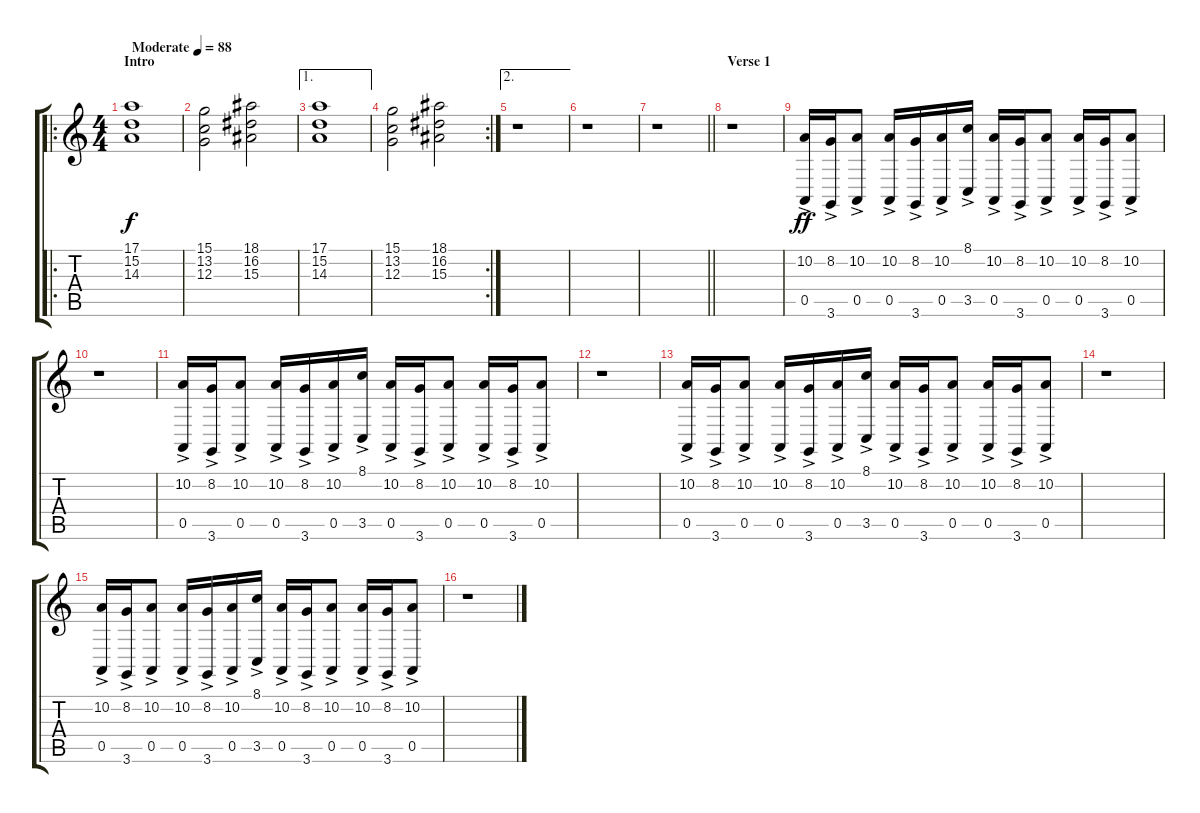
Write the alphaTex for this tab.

\track ("                           Voices 2" "          ") {instrument pad2warm}
\staff {score tabs}
\tuning (E4 B3 G3 D3 A2 E2) {hide}
\ro
\ts (4 4)
\section ("" "Intro")
\tempo (88 "Moderate")
\clef g2
\ks c
(17.1 15.2 14.3).1{dy f instrument pad2warm} |
(15.1 13.2 12.3).2 (18.1 16.2 15.3).2 |
\ae 1
(17.1 15.2 14.3).1 |
\rc 2
(15.1 13.2 12.3).2 (18.1 16.2 15.3).2 |
\ae 2
r.1 |
r.1 |
\barLineRight lightlight
r.1 |
\section ("" "Verse 1")
r.1 |
(10.2{ac} 0.5).16{dy ff} (8.2{ac} 3.6).16 (10.2{ac} 0.5).8 (10.2{ac} 0.5).16 (8.2{ac} 3.6).16 (10.2{ac} 0.5).16 (8.1{ac} 3.5).16 (10.2{ac} 0.5).16 (8.2{ac} 3.6).16 (10.2{ac} 0.5).8 (10.2{ac} 0.5).16 (8.2{ac} 3.6).16 (10.2{ac} 0.5).8 |
r.1 |
(10.2{ac} 0.5).16 (8.2{ac} 3.6).16 (10.2{ac} 0.5).8 (10.2{ac} 0.5).16 (8.2{ac} 3.6).16 (10.2{ac} 0.5).16 (8.1{ac} 3.5).16 (10.2{ac} 0.5).16 (8.2{ac} 3.6).16 (10.2{ac} 0.5).8 (10.2{ac} 0.5).16 (8.2{ac} 3.6).16 (10.2{ac} 0.5).8 |
r.1 |
(10.2{ac} 0.5).16 (8.2{ac} 3.6).16 (10.2{ac} 0.5).8 (10.2{ac} 0.5).16 (8.2{ac} 3.6).16 (10.2{ac} 0.5).16 (8.1{ac} 3.5).16 (10.2{ac} 0.5).16 (8.2{ac} 3.6).16 (10.2{ac} 0.5).8 (10.2{ac} 0.5).16 (8.2{ac} 3.6).16 (10.2{ac} 0.5).8 |
r.1 |
(10.2{ac} 0.5).16 (8.2{ac} 3.6).16 (10.2{ac} 0.5).8 (10.2{ac} 0.5).16 (8.2{ac} 3.6).16 (10.2{ac} 0.5).16 (8.1{ac} 3.5).16 (10.2{ac} 0.5).16 (8.2{ac} 3.6).16 (10.2{ac} 0.5).8 (10.2{ac} 0.5).16 (8.2{ac} 3.6).16 (10.2{ac} 0.5).8 |
r.1
